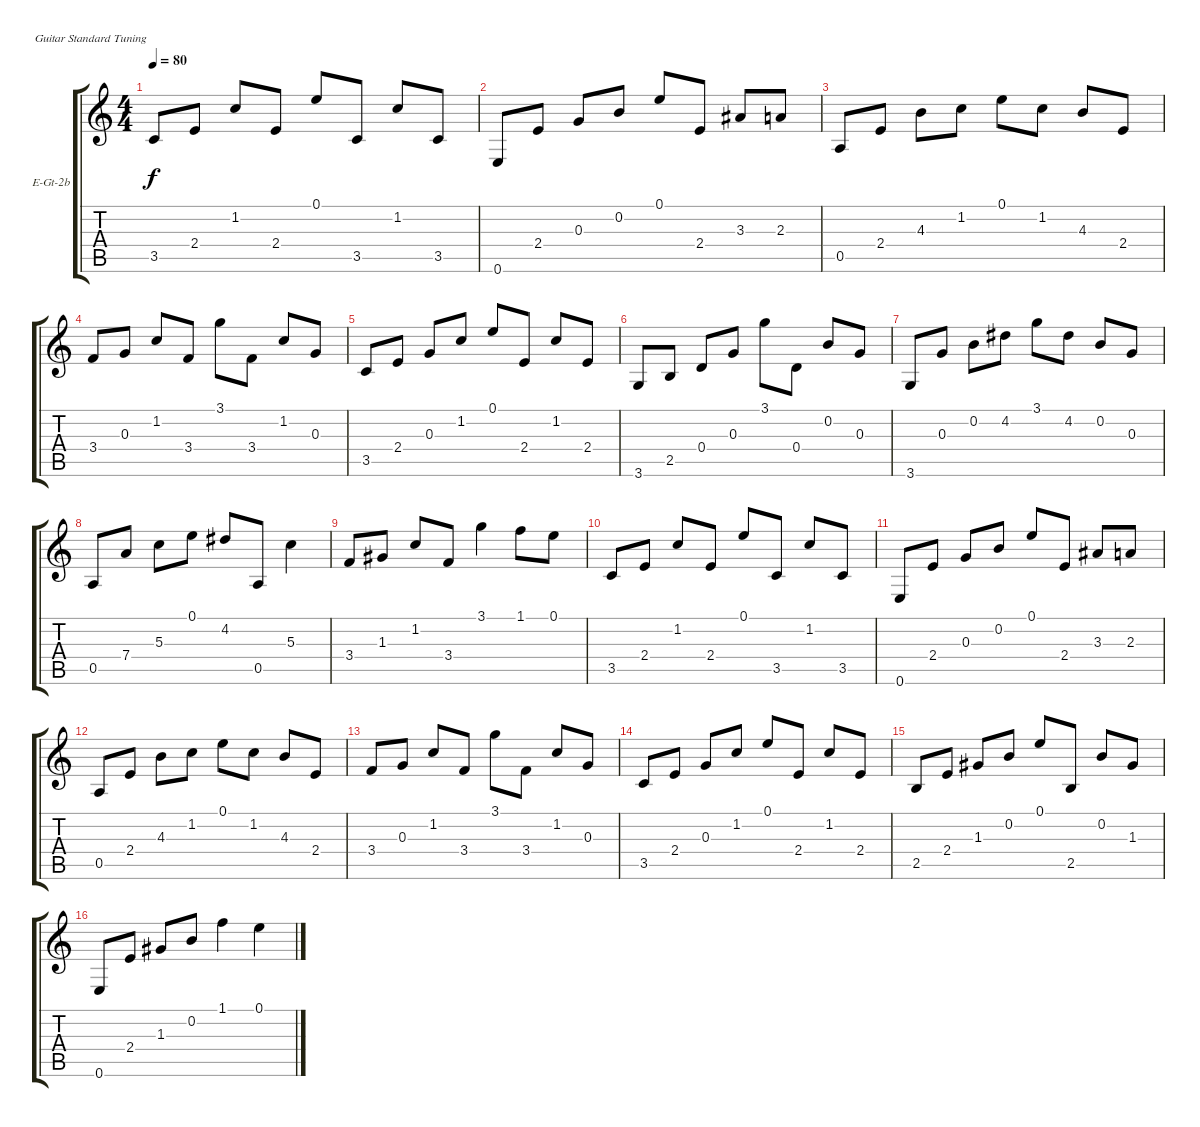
\defaultSystemsLayout 4
\bracketExtendMode groupsimilarinstruments
\firstSystemTrackNameOrientation horizontal
\otherSystemsTrackNameOrientation horizontal
\track ("Electric Guitar 2b" "E-Gt-2b") {instrument electricguitarclean}
\staff {score tabs}
\tuning (E4 B3 G3 D3 A2 E2)
\ts (4 4)
\tempo 80
\clef g2
\ks c
3.5.8{dy f} 2.4.8 1.2.8 2.4.8 0.1.8 3.5.8 1.2.8 3.5.8 |
0.6.8 2.4.8 0.3.8 0.2.8 0.1.8 2.4.8 3.3.8 2.3.8 |
0.5.8 2.4.8 4.3.8 1.2.8 0.1.8 1.2.8 4.3.8 2.4.8 |
3.4.8 0.3.8 1.2.8 3.4.8 3.1.8 3.4.8 1.2.8 0.3.8 |
3.5.8 2.4.8 0.3.8 1.2.8 0.1.8 2.4.8 1.2.8 2.4.8 |
3.6.8 2.5.8 0.4.8 0.3.8 3.1.8 0.4.8 0.2.8 0.3.8 |
3.6.8 0.3.8 0.2.8 4.2.8 3.1.8 4.2.8 0.2.8 0.3.8 |
0.5.8 7.4.8 5.3.8 0.1.8 4.2.8 0.5.8 5.3.4 |
3.4.8 1.3.8 1.2.8 3.4.8 3.1.4 1.1.8 0.1.8 |
3.5.8 2.4.8 1.2.8 2.4.8 0.1.8 3.5.8 1.2.8 3.5.8 |
0.6.8 2.4.8 0.3.8 0.2.8 0.1.8 2.4.8 3.3.8 2.3.8 |
0.5.8 2.4.8 4.3.8 1.2.8 0.1.8 1.2.8 4.3.8 2.4.8 |
3.4.8 0.3.8 1.2.8 3.4.8 3.1.8 3.4.8 1.2.8 0.3.8 |
3.5.8 2.4.8 0.3.8 1.2.8 0.1.8 2.4.8 1.2.8 2.4.8 |
2.5.8 2.4.8 1.3.8 0.2.8 0.1.8 2.5.8 0.2.8 1.3.8 |
0.6.8 2.4.8 1.3.8 0.2.8 1.1.4 0.1.4
